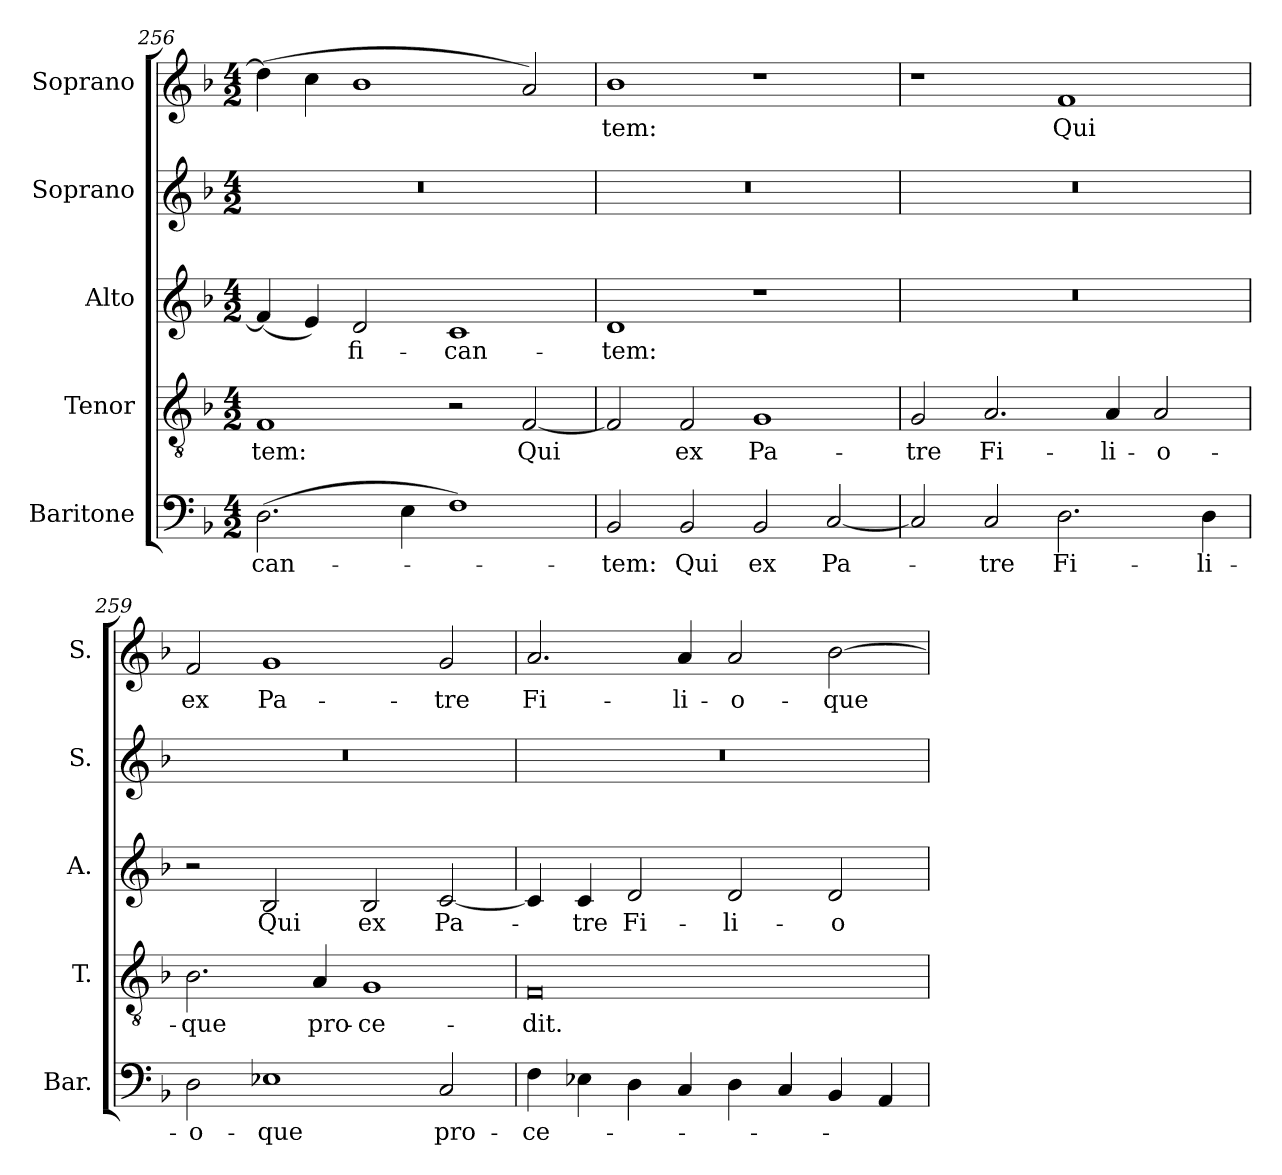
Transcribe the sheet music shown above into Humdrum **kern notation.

**kern	**text	**kern	**text	**kern	**text	**kern	**kern	**text
*part5	*part5	*part4	*part4	*part3	*part3	*part2	*part1	*part1
*staff5	*staff5	*staff4	*staff4	*staff3	*staff3	*staff2	*staff1	*staff1
*I"Baritone	*	*I"Tenor	*	*I"Alto	*	*I"Soprano	*I"Soprano	*
*I'Bar.	*	*I'T.	*	*I'A.	*	*I'S.	*I'S.	*
*clefF4	*	*clefGv2	*	*clefG2	*	*clefG2	*clefG2	*
*	*	*ITrd7c12	*	*	*	*	*	*
*k[b-]	*	*k[b-]	*	*k[b-]	*	*k[b-]	*k[b-]	*
*F:	*	*F:	*	*F:	*	*F:	*F:	*
*M4/2	*	*M4/2	*	*M4/2	*	*M4/2	*M4/2	*
=256	=256	=256	=256	=256	=256	=256	=256	=256
!	!LO:LY:b:color=#000000	!	!	!	!	!	!	!
!	!	!	!LO:LY:b:color=#000000	!	!	!LO:N:vis=1	!	!
(2.Di\	-can-	1FFi	-tem:	(4fi/]	.	0r	(4ddi\]	.
.	.	.	.	4ei/)	.	.	4cci\	.
!	!	!	!	!	!LO:LY:b:color=#000000	!	!	!
.	.	.	.	2di/	-fi-	.	1b-i	.
4Ei\	.	.	.	.	.	.	.	.
!	!	!	!	!	!LO:LY:b:color=#000000	!	!	!
1Fi)	.	2r	.	1ci	-can-	.	.	.
!	!	!	!LO:LY:b:color=#000000	!	!	!	!	!
.	.	[2FFi/	Qui	.	.	.	2ai/)	.
=257	=257	=257	=257	=257	=257	=257	=257	=257
!	!LO:LY:b:color=#000000	!	!	!	!	!	!	!
!	!	!	!	!	!LO:LY:b:color=#000000	!LO:N:vis=1	!	!
!	!	!	!	!	!	!	!	!LO:LY:b:color=#000000
2BB-i/	-tem:	2FFi/]	.	1di	-tem:	0r	1b-i	-tem:
!	!LO:LY:b:color=#000000	!	!	!	!	!	!	!
!	!	!	!LO:LY:b:color=#000000	!	!	!	!	!
2BB-i/	Qui	2FFi/	ex	.	.	.	.	.
!	!LO:LY:b:color=#000000	!	!	!	!	!	!	!
!	!	!	!LO:LY:b:color=#000000	!	!	!	!	!
2BB-i/	ex	1GGi	Pa-	1r	.	.	1r	.
!	!LO:LY:b:color=#000000	!	!	!	!	!	!	!
[2Ci/	Pa-	.	.	.	.	.	.	.
=258	=258	=258	=258	=258	=258	=258	=258	=258
!	!	!	!LO:LY:b:color=#000000	!LO:N:vis=1	!	!LO:N:vis=1	!	!
2Ci/]	.	2GGi/	-tre	0r	.	0r	1r	.
!	!LO:LY:b:color=#000000	!	!	!	!	!	!	!
!	!	!	!LO:LY:b:color=#000000	!	!	!	!	!
2Ci/	-tre	2.AAi/	Fi-	.	.	.	.	.
!	!LO:LY:b:color=#000000	!	!	!	!	!	!	!
!	!	!	!	!	!	!	!	!LO:LY:b:color=#000000
2.Di\	Fi-	.	.	.	.	.	1fi	Qui
!	!	!	!LO:LY:b:color=#000000	!	!	!	!	!
.	.	4AAi/	-li-	.	.	.	.	.
!	!	!	!LO:LY:b:color=#000000	!	!	!	!	!
.	.	2AAi/	-o-	.	.	.	.	.
!	!LO:LY:b:color=#000000	!	!	!	!	!	!	!
4Di\	-li-	.	.	.	.	.	.	.
=259	=259	=259	=259	=259	=259	=259	=259	=259
!	!LO:LY:b:color=#000000	!	!	!	!	!	!	!
!	!	!	!LO:LY:b:color=#000000	!	!	!LO:N:vis=1	!	!
!	!	!	!	!	!	!	!	!LO:LY:b:color=#000000
2Di\	-o-	2.BB-i\	-que	2r	.	0r	2fi/	ex
!	!LO:LY:b:color=#000000	!	!	!	!	!	!	!
!	!	!	!	!	!LO:LY:b:color=#000000	!	!	!
!	!	!	!	!	!	!	!	!LO:LY:b:color=#000000
1E-Xi	-que	.	.	2B-i/	Qui	.	1gi	Pa-
!	!	!	!LO:LY:b:color=#000000	!	!	!	!	!
.	.	4AAi/	pro-	.	.	.	.	.
!	!	!	!LO:LY:b:color=#000000	!	!	!	!	!
!	!	!	!	!	!LO:LY:b:color=#000000	!	!	!
.	.	1GGi	-ce-	2B-i/	ex	.	.	.
!	!LO:LY:b:color=#000000	!	!	!	!	!	!	!
!	!	!	!	!	!LO:LY:b:color=#000000	!	!	!
!	!	!	!	!	!	!	!	!LO:LY:b:color=#000000
2Ci/	pro-	.	.	[2ci/	Pa-	.	2gi/	-tre
!!LO:LB:g=z
=260	=260	=260	=260	=260	=260	=260	=260	=260
!	!LO:LY:b:color=#000000	!	!	!	!	!	!	!
!	!	!	!LO:LY:b:color=#000000	!	!	!LO:N:vis=1	!	!
!	!	!	!	!	!	!	!	!LO:LY:b:color=#000000
4Fi\	-ce-	0FFi	-dit.	4ci/]	.	0r	2.ai/	Fi-
!	!	!	!	!	!LO:LY:b:color=#000000	!	!	!
4E-Xi\	.	.	.	4ci/	-tre	.	.	.
!	!	!	!	!	!LO:LY:b:color=#000000	!	!	!
4Di\	.	.	.	2di/	Fi-	.	.	.
!	!	!	!	!	!	!	!	!LO:LY:b:color=#000000
4Ci/	.	.	.	.	.	.	4ai/	-li-
!	!	!	!	!	!LO:LY:b:color=#000000	!	!	!
!	!	!	!	!	!	!	!	!LO:LY:b:color=#000000
4Di\	.	.	.	2di/	-li-	.	2ai/	-o-
4Ci/	.	.	.	.	.	.	.	.
!	!	!	!	!	!LO:LY:b:color=#000000	!	!	!
!	!	!	!	!	!	!	!	!LO:LY:b:color=#000000
4BB-i/	.	.	.	2di/	-o-	.	[2b-i\	-que
4AAi/	.	.	.	.	.	.	.	.
=	=	=	=	=	=	=	=	=
*-	*-	*-	*-	*-	*-	*-	*-	*-
